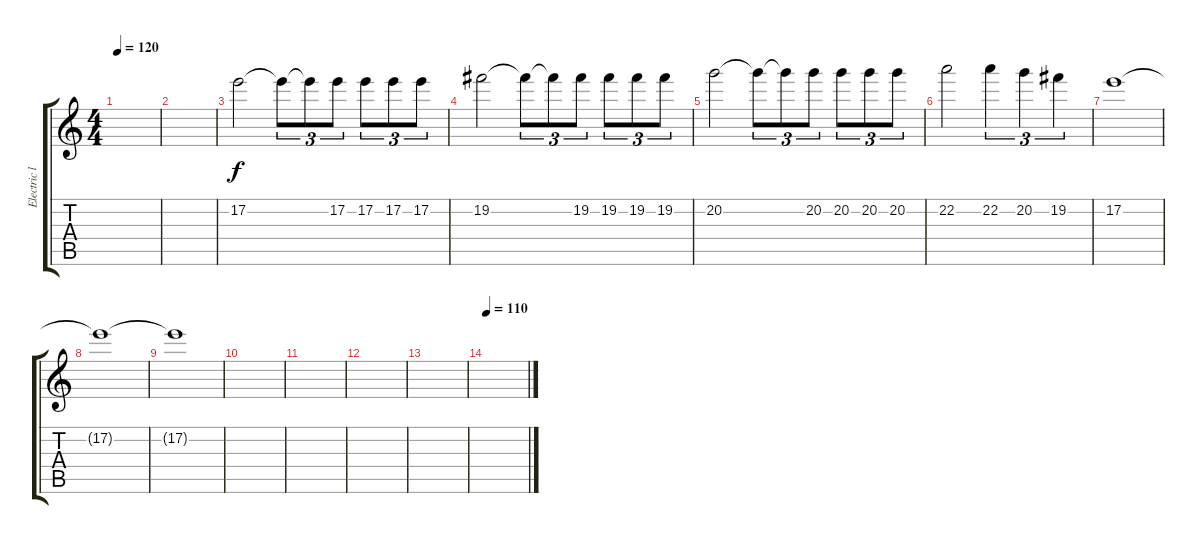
\track ("Electric lead" "Electric l") {instrument overdrivenguitar}
\staff {score tabs}
\tuning (E4 B3 G3 D3 A2 E2) {hide}
\ts (4 4)
\tempo 120
\clef g2
\ks c
|
|
17.2.2 17.2{t}.8{tu (3 2)} 17.2{t}.8{tu (3 2)} 17.2.8{tu (3 2)} 17.2.8{tu (3 2)} 17.2.8{tu (3 2)} 17.2.8{tu (3 2)} |
19.2.2 19.2{t}.8{tu (3 2)} 19.2{t}.8{tu (3 2)} 19.2.8{tu (3 2)} 19.2.8{tu (3 2)} 19.2.8{tu (3 2)} 19.2.8{tu (3 2)} |
20.2.2 20.2{t}.8{tu (3 2)} 20.2{t}.8{tu (3 2)} 20.2.8{tu (3 2)} 20.2.8{tu (3 2)} 20.2.8{tu (3 2)} 20.2.8{tu (3 2)} |
22.2.2 22.2.4{tu (3 2)} 20.2.4{tu (3 2)} 19.2.4{tu (3 2)} |
17.2.1 |
17.2{t}.1 |
17.2{t}.1 |
|
|
|
|
\tempo 110
